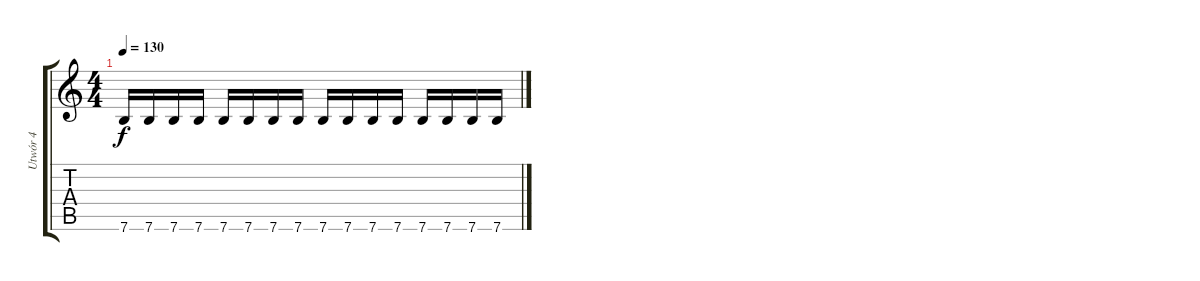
\track ("Utwór 4" "Utwór 4") {instrument distortionguitar}
\staff {score tabs}
\tuning (E4 B3 G3 D3 A2 E2) {hide}
\ts (4 4)
\tempo 130
\clef g2
\ks c
7.6.16{dy f} 7.6.16 7.6.16 7.6.16 7.6.16 7.6.16 7.6.16 7.6.16 7.6.16 7.6.16 7.6.16 7.6.16 7.6.16 7.6.16 7.6.16 7.6.16
